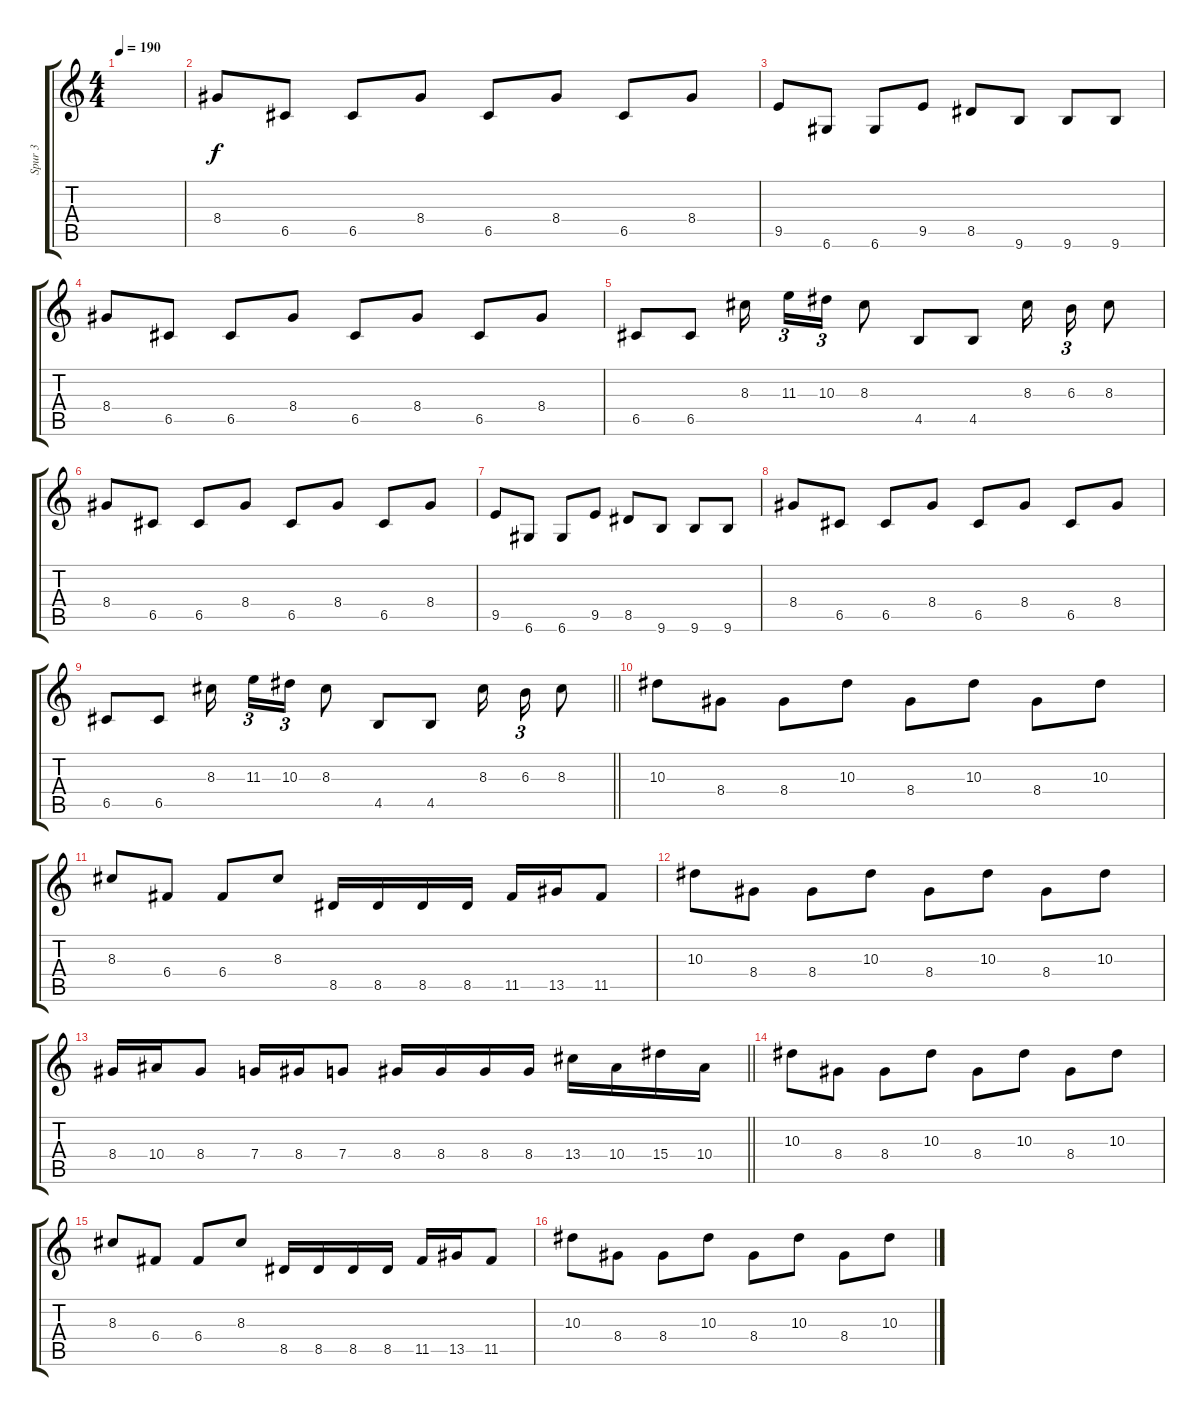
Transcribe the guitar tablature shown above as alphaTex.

\track ("Spur 3" "Spur 3") {instrument distortionguitar}
\staff {score tabs}
\tuning (D4 A3 F3 C3 G2 D2) {hide}
\ts (4 4)
\tempo 190
\clef g2
\ks c
|
8.4.8 6.5.8 6.5.8 8.4.8 6.5.8 8.4.8 6.5.8 8.4.8 |
9.5.8 6.6.8 6.6.8 9.5.8 8.5.8 9.6.8 9.6.8 9.6.8 |
8.4.8 6.5.8 6.5.8 8.4.8 6.5.8 8.4.8 6.5.8 8.4.8 |
6.5.8 6.5.8 8.3.16{beam splitsecondary} 11.3.16{tu (3 2)} 10.3.16{tu (3 2)} 8.3.8 4.5.8 4.5.8 8.3.16{beam splitsecondary} 6.3.16{tu (3 2)} 8.3.8 |
8.4.8 6.5.8 6.5.8 8.4.8 6.5.8 8.4.8 6.5.8 8.4.8 |
9.5.8 6.6.8 6.6.8 9.5.8 8.5.8 9.6.8 9.6.8 9.6.8 |
8.4.8 6.5.8 6.5.8 8.4.8 6.5.8 8.4.8 6.5.8 8.4.8 |
\barLineRight lightlight
6.5.8 6.5.8 8.3.16{beam splitsecondary} 11.3.16{tu (3 2)} 10.3.16{tu (3 2)} 8.3.8 4.5.8 4.5.8 8.3.16{beam splitsecondary} 6.3.16{tu (3 2)} 8.3.8 |
10.3.8 8.4.8 8.4.8 10.3.8 8.4.8 10.3.8 8.4.8 10.3.8 |
8.3.8 6.4.8 6.4.8 8.3.8 8.5.16 8.5.16 8.5.16 8.5.16 11.5.16 13.5.16 11.5.8 |
10.3.8 8.4.8 8.4.8 10.3.8 8.4.8 10.3.8 8.4.8 10.3.8 |
\barLineRight lightlight
8.4.16 10.4.16 8.4.8 7.4.16 8.4.16 7.4.8 8.4.16 8.4.16 8.4.16 8.4.16 13.4.16 10.4.16 15.4.16 10.4.16 |
10.3.8 8.4.8 8.4.8 10.3.8 8.4.8 10.3.8 8.4.8 10.3.8 |
8.3.8 6.4.8 6.4.8 8.3.8 8.5.16 8.5.16 8.5.16 8.5.16 11.5.16 13.5.16 11.5.8 |
10.3.8 8.4.8 8.4.8 10.3.8 8.4.8 10.3.8 8.4.8 10.3.8
